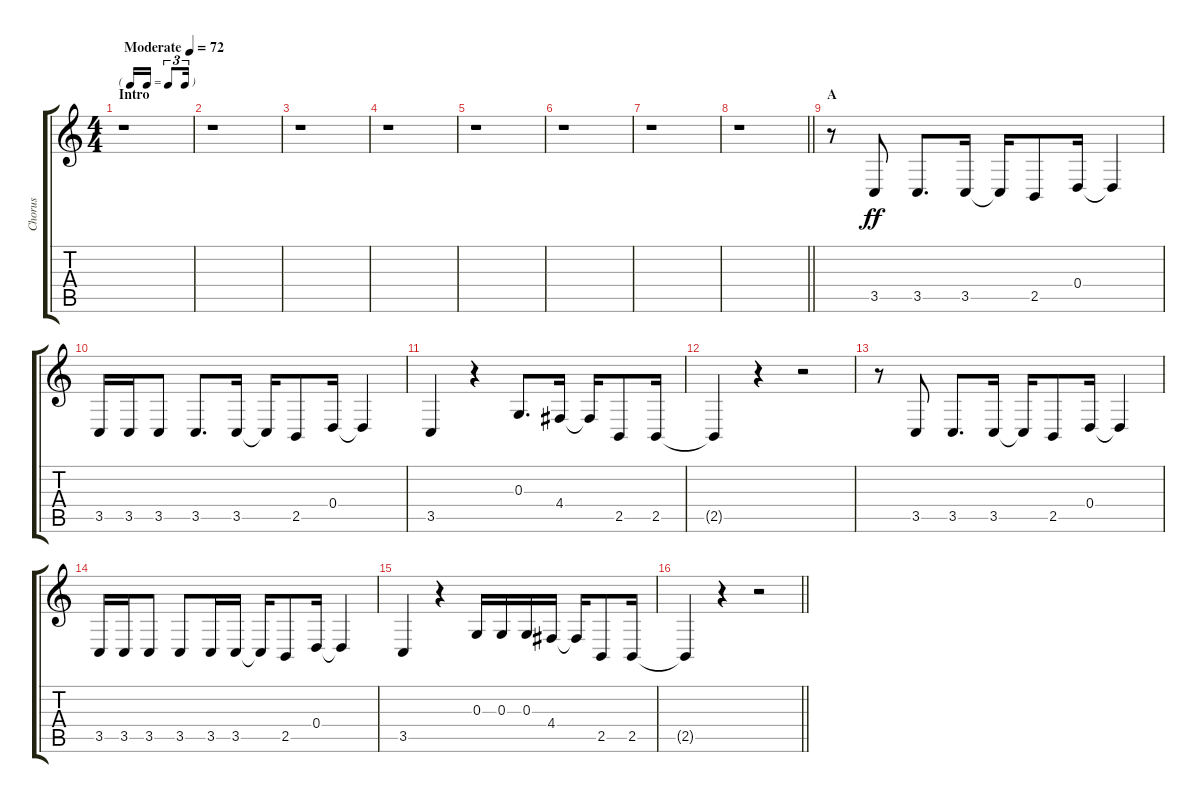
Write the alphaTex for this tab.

\track ("Chorus" "Chorus") {instrument voiceoohs}
\staff {score tabs}
\tuning (E4 B3 G3 D3 A2 E2) {hide}
\ts (4 4)
\tf triplet16th
\section ("" "Intro")
\tempo (72 "Moderate")
\clef g2
\ks c
r.1{dy ff instrument voiceoohs} |
r.1 |
r.1 |
r.1 |
r.1 |
r.1 |
r.1 |
\barLineRight lightlight
r.1 |
\section ("" "A")
r.8 3.5.8 3.5.8{d} 3.5.16 3.5{t}.16 2.5.8 0.4.16 0.4{t}.4 |
3.5.16 3.5.16 3.5.8 3.5.8{d} 3.5.16 3.5{t}.16 2.5.8 0.4.16 0.4{t}.4 |
3.5.4 r.4 0.3.8{d} 4.4.16 4.4{t}.16 2.5.8 2.5.16 |
2.5{t}.4 r.4 r.2 |
r.8 3.5.8 3.5.8{d} 3.5.16 3.5{t}.16 2.5.8 0.4.16 0.4{t}.4 |
3.5.16 3.5.16 3.5.8 3.5.8 3.5.16 3.5.16 3.5{t}.16 2.5.8 0.4.16 0.4{t}.4 |
3.5.4 r.4 0.3.16 0.3.16 0.3.16 4.4.16 4.4{t}.16 2.5.8 2.5.16 |
\barLineRight lightlight
2.5{t}.4 r.4 r.2
